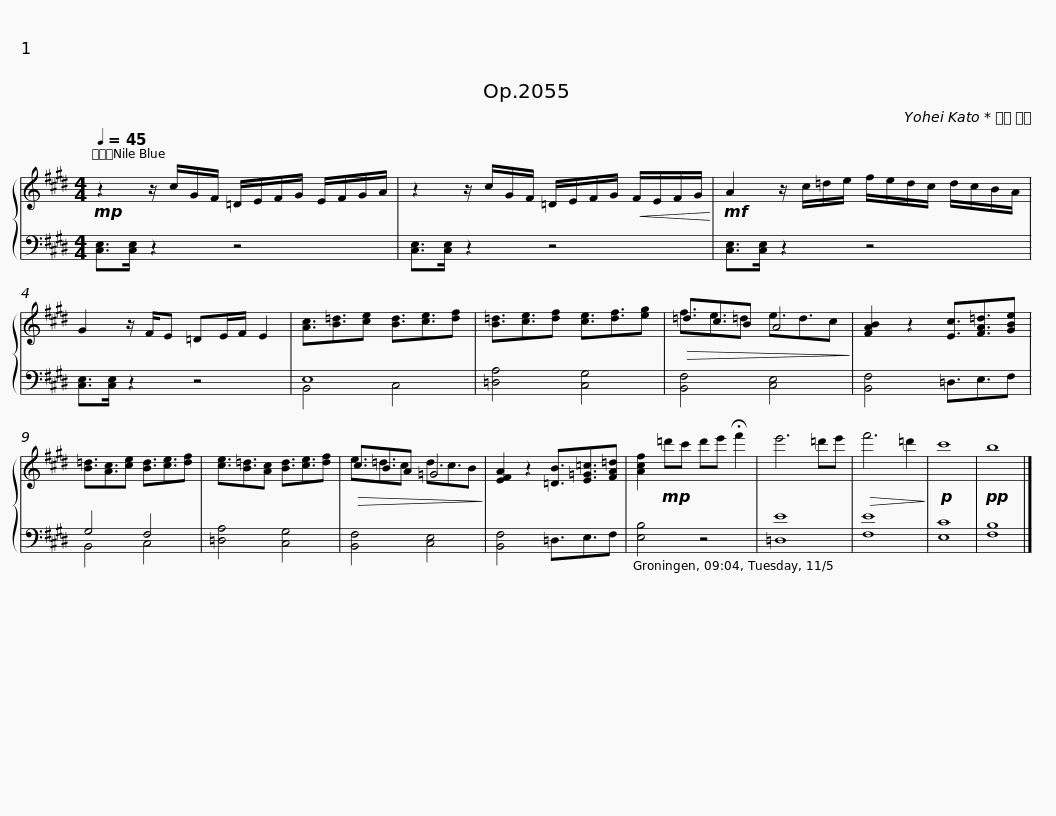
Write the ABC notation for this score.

X:1
%%score { ( 1 4 ) | ( 2 3 ) }
L:1/8
Q:1/4=45
M:4/4
I:linebreak $
K:E
V:1 treble
V:4 treble
V:2 bass
V:3 bass
V:1
!mp! z2 z/ c/G/F/ =D/E/F/G/ E/F/G/A/ | z2 z/ c/G/F/ =D/E/F/G/!<(! F/E/F/G/!<)! |!mf! A2 z/ c/=d/e/ f/e/d/c/ d/c/B/A/ |$ G2 z/ F/E =DE/F/ E2 | [Ac]3/2[B=d]3/2[ce] [Bd]3/2[ce]3/2[df] | %5
 [B=d]3/2[ce]3/2[df] [ce]3/2[df]3/2[eg] |!>(! =d3/2c3/2B A4!>)! | [FAB]2 z2 [Ec]3/2[FA=d]3/2[GBe] |$ [B=d]3/2[Ac]3/2[ce] [Bd]3/2[ce]3/2[df] | [ce]3/2[B=d]3/2[Ac] [Bd]3/2[ce]3/2[df] | %10
!>(! c3/2B3/2A =G4!>)! | [EFA]2 z2 [=DB]3/2[E=G=c]3/2[FA=d] | [Acf]2!mp! =d'c' d'e' !fermata!f'2 |$ e'6 =d'e' |!>(! f'6 =d'2!>)! | %15
!p! c'8 |!pp! b8 |] %17
V:2
 [C,E,]>[C,E,] z2 z4 | [C,E,]>[C,E,] z2 z4 | [C,E,]>[C,E,] z2 z4 |$ [C,E,]>[C,E,] z2 z4 | E,8 | %5
 [=D,A,]4 [C,G,]4 | [B,,F,]4 [C,E,]4 | [B,,F,]4 =D,3/2E,3/2F, |$ G,4 F,4 | [=D,A,]4 [C,G,]4 | %10
 [B,,F,]4 [C,E,]4 | [B,,F,]4 =D,3/2E,3/2F, | [E,B,]4 z4 |$ [=D,E]8 | [F,E]8 | %15
 [E,C]8 | [F,B,]8 |] %17
V:3
 x8 | x8 | x8 |$ x8 | B,,4 C,4 | %5
 x8 | x8 | x8 |$ B,,4 C,4 | x8 | %10
 x8 | x8 | x8 |$ x8 | x8 | %15
 x8 | x8 |] %17
V:4
 x8 | x8 | x8 |$ x8 | x8 | %5
 x8 | f3/2e3/2=d e3/2d3/2c | x8 |$ x8 | x8 | %10
 e3/2=d3/2c d3/2c3/2B | x8 | x8 |$ x8 | x8 | %15
 x8 | x8 |] %17
